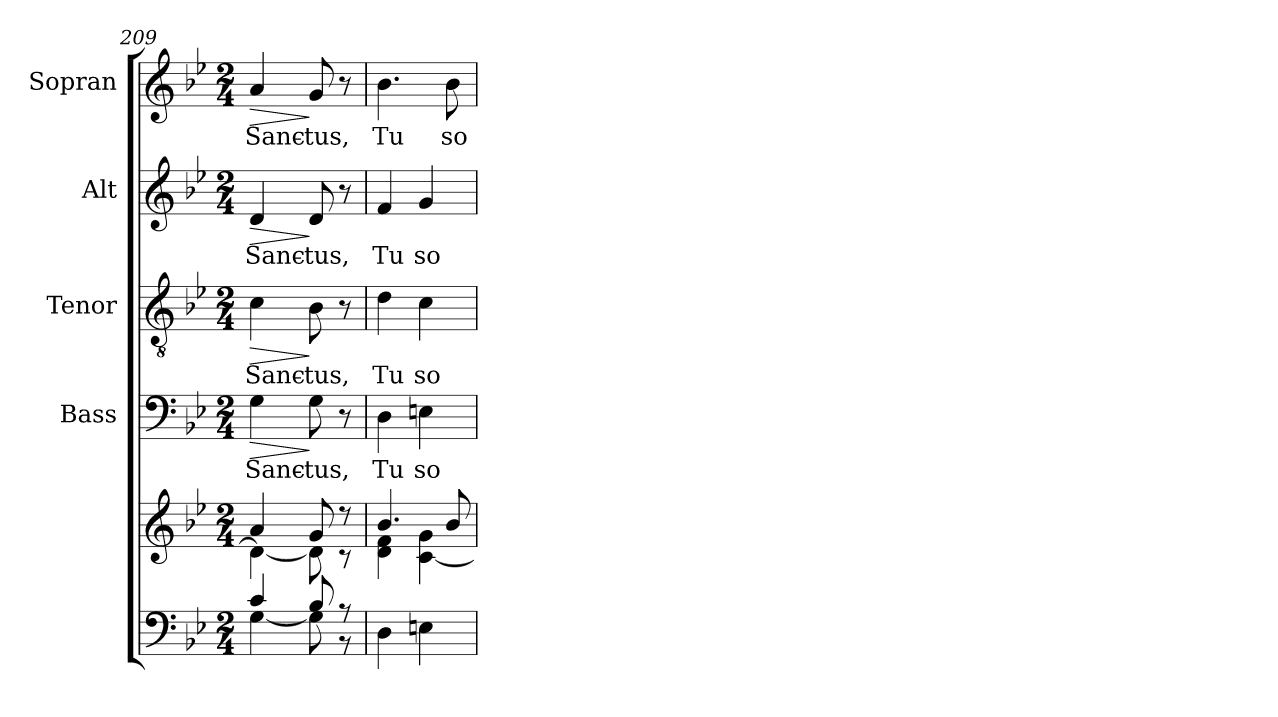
**kern	**kern	**kern	**text	**dynam	**kern	**text	**dynam	**kern	**text	**dynam	**kern	**text	**dynam
*part5	*part5	*part4	*part4	*part4	*part3	*part3	*part3	*part2	*part2	*part2	*part1	*part1	*part1
*staff6	*staff5	*staff4	*staff4	*staff4	*staff3	*staff3	*staff3	*staff2	*staff2	*staff2	*staff1	*staff1	*staff1
*	*	*I"Bass	*	*	*I"Tenor	*	*	*I"Alt	*	*	*I"Sopran	*	*
*	*	*I'B.	*	*	*I'T.	*	*	*I'A.	*	*	*I'S.	*	*
*clefF4	*clefG2	*clefF4	*	*	*clefGv2	*	*	*clefG2	*	*	*clefG2	*	*
*k[b-e-]	*k[b-e-]	*k[b-e-]	*	*	*k[b-e-]	*	*	*k[b-e-]	*	*	*k[b-e-]	*	*
*B-:	*B-:	*B-:	*	*	*B-:	*	*	*B-:	*	*	*B-:	*	*
*M2/4	*M2/4	*M2/4	*	*	*M2/4	*	*	*M2/4	*	*	*M2/4	*	*
=209	=209	=209	=209	=209	=209	=209	=209	=209	=209	=209	=209	=209	=209
*^	*^	*	*	*	*	*	*	*	*	*	*	*	*
!	!	!	!	!	!LO:LY:b	!LO:HP:b	!	!LO:LY:b	!LO:HP:b	!	!LO:LY:b	!LO:HP:b	!	!LO:LY:b	!LO:HP:b
4c/	[<4G\	4a/	4d\_	4G\	Sanc-	>	4c\	Sanc-	>	4d/	Sanc-	>	4a/	Sanc-	>
!	!	!	!	!	!LO:LY:b	!	!	!LO:LY:b	!	!	!LO:LY:b	!	!	!LO:LY:b	!
8B-/	8G\]	8g/	8d\]	8G\	-tus,	]	8B-\	-tus,	]	8d/	-tus,	]	8g/	-tus,	]
8r	8r	8r	8r	8r	.	.	8r	.	.	8r	.	.	8r	.	.
=210	=210	=210	=210	=210	=210	=210	=210	=210	=210	=210	=210	=210	=210	=210	=210
!	!	!	!	!	!LO:LY:b	!	!	!LO:LY:b	!	!	!LO:LY:b	!	!	!LO:LY:b	!
*v	*v	*	*	*	*	*	*	*	*	*	*	*	*	*	*
4D\	4.b-/	4d\ 4f\	4D\	Tu	.	4d\	Tu	.	4f/	Tu	.	4.b-\	Tu	.
!	!	!	!	!LO:LY:b	!	!	!LO:LY:b	!	!	!LO:LY:b	!	!	!	!
4En\	.	[<4c\ 4g\	4En\	so-	.	4c\	so-	.	4g/	so-	.	.	.	.
!	!	!	!	!	!	!	!	!	!	!	!	!	!LO:LY:b	!
.	8b-/	.	.	.	.	.	.	.	.	.	.	8b-\	so-	.
*	*v	*v	*	*	*	*	*	*	*	*	*	*	*	*
=	=	=	=	=	=	=	=	=	=	=	=	=	=
*-	*-	*-	*-	*-	*-	*-	*-	*-	*-	*-	*-	*-	*-
